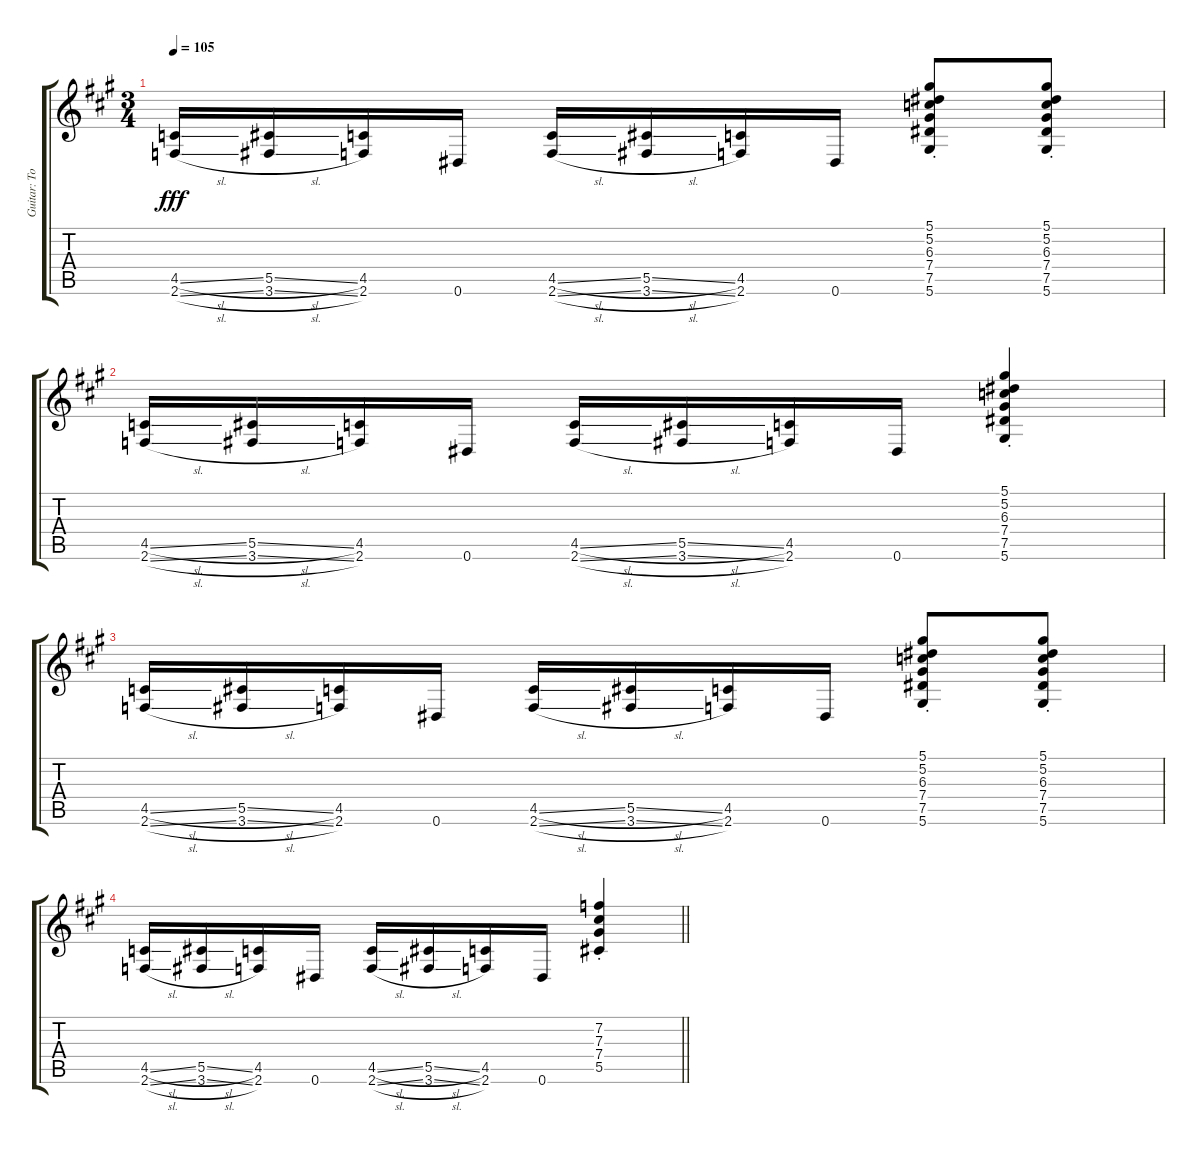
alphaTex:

\track ("Guitar: Tony" "Guitar: To") {instrument overdrivenguitar}
\staff {score tabs}
\tuning (Eb4 Bb3 Gb3 Db3 Ab2 Eb2) {hide}
\ts (3 4)
\tempo 105
\clef g2
\ks a
(4.5{sl} 2.6{sl}).16{dy fff} (5.5{sl} 3.6{sl}).16 (4.5 2.6).16 0.6.16 (4.5{sl} 2.6{sl}).16 (5.5{sl} 3.6{sl}).16 (4.5 2.6).16 0.6.16 (5.1{st} 5.2{st} 6.3{st} 7.4{st} 7.5{st} 5.6{st}).8 (5.1{st} 5.2{st} 6.3{st} 7.4{st} 7.5{st} 5.6{st}).8 |
(4.5{sl} 2.6{sl}).16 (5.5{sl} 3.6{sl}).16 (4.5 2.6).16 0.6.16 (4.5{sl} 2.6{sl}).16 (5.5{sl} 3.6{sl}).16 (4.5 2.6).16 0.6.16 (5.1{st} 5.2{st} 6.3{st} 7.4{st} 7.5{st} 5.6{st}).4 |
(4.5{sl} 2.6{sl}).16 (5.5{sl} 3.6{sl}).16 (4.5 2.6).16 0.6.16 (4.5{sl} 2.6{sl}).16 (5.5{sl} 3.6{sl}).16 (4.5 2.6).16 0.6.16 (5.1{st} 5.2{st} 6.3{st} 7.4{st} 7.5{st} 5.6{st}).8 (5.1{st} 5.2{st} 6.3{st} 7.4{st} 7.5{st} 5.6{st}).8 |
\barLineRight lightlight
(4.5{sl} 2.6{sl}).16 (5.5{sl} 3.6{sl}).16 (4.5 2.6).16 0.6.16 (4.5{sl} 2.6{sl}).16 (5.5{sl} 3.6{sl}).16 (4.5 2.6).16 0.6.16 (7.2 7.3{st} 7.4{st} 5.5{st}).4
